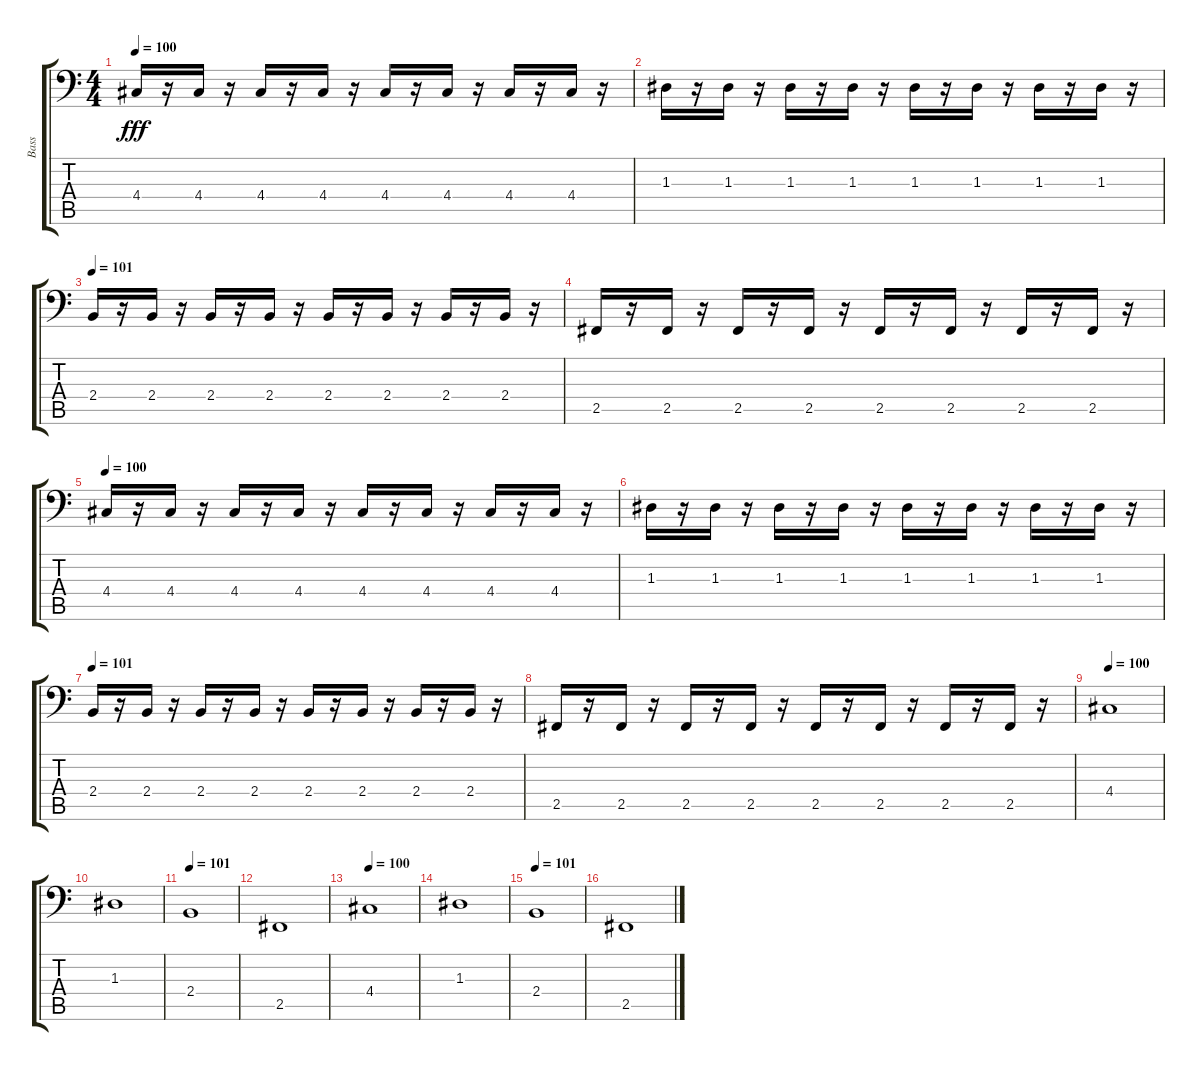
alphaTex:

\track ("Bass" "Bass") {instrument electricbassfinger}
\staff {score tabs}
\tuning (C3 G2 D2 A1 E1 B0) {hide}
\ts (4 4)
\tempo 100
\clef f4
\ks c
4.4.16{dy fff} r.16 4.4.16 r.16 4.4.16 r.16 4.4.16 r.16 4.4.16 r.16 4.4.16 r.16 4.4.16 r.16 4.4.16 r.16 |
1.3.16 r.16 1.3.16 r.16 1.3.16 r.16 1.3.16 r.16 1.3.16 r.16 1.3.16 r.16 1.3.16 r.16 1.3.16 r.16 |
\tempo 101
2.4.16 r.16 2.4.16 r.16 2.4.16 r.16 2.4.16 r.16 2.4.16 r.16 2.4.16 r.16 2.4.16 r.16 2.4.16 r.16 |
2.5.16 r.16 2.5.16 r.16 2.5.16 r.16 2.5.16 r.16 2.5.16 r.16 2.5.16 r.16 2.5.16 r.16 2.5.16 r.16 |
\tempo 100
4.4.16 r.16 4.4.16 r.16 4.4.16 r.16 4.4.16 r.16 4.4.16 r.16 4.4.16 r.16 4.4.16 r.16 4.4.16 r.16 |
1.3.16 r.16 1.3.16 r.16 1.3.16 r.16 1.3.16 r.16 1.3.16 r.16 1.3.16 r.16 1.3.16 r.16 1.3.16 r.16 |
\tempo 101
2.4.16 r.16 2.4.16 r.16 2.4.16 r.16 2.4.16 r.16 2.4.16 r.16 2.4.16 r.16 2.4.16 r.16 2.4.16 r.16 |
2.5.16 r.16 2.5.16 r.16 2.5.16 r.16 2.5.16 r.16 2.5.16 r.16 2.5.16 r.16 2.5.16 r.16 2.5.16 r.16 |
\tempo 100
4.4.1 |
1.3.1 |
\tempo 101
2.4.1 |
2.5.1 |
\tempo 100
4.4.1 |
1.3.1 |
\tempo 101
2.4.1 |
2.5.1
